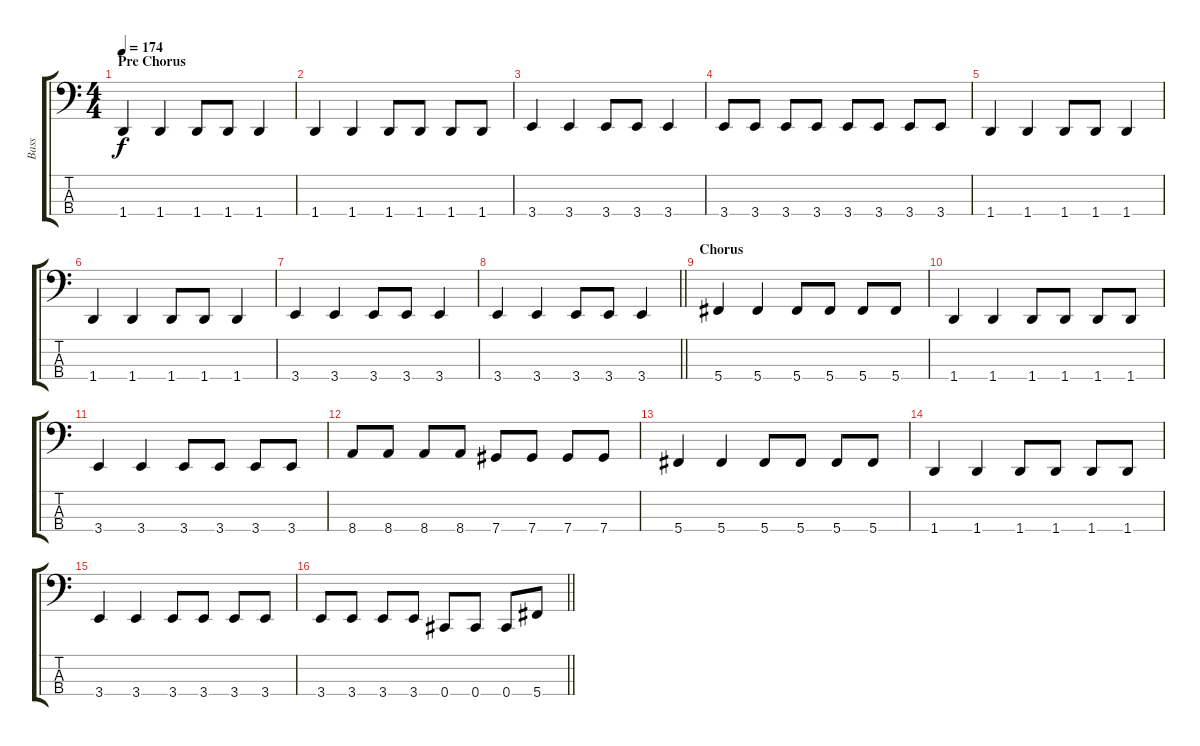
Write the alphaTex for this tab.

\track ("Bass" "Bass") {instrument electricbasspick}
\staff {score tabs}
\tuning (Gb2 Db2 Ab1 Db1) {hide}
\ts (4 4)
\section ("" "Pre Chorus")
\tempo 174
\clef f4
\ks c
1.4{t}.4{dy f} 1.4.4 1.4.8 1.4.8 1.4.4 |
1.4.4 1.4.4 1.4.8 1.4.8 1.4.8 1.4.8 |
3.4.4 3.4.4 3.4.8 3.4.8 3.4.4 |
3.4.8 3.4.8 3.4.8 3.4.8 3.4.8 3.4.8 3.4.8 3.4.8 |
1.4.4 1.4.4 1.4.8 1.4.8 1.4.4 |
1.4.4 1.4.4 1.4.8 1.4.8 1.4.4 |
3.4.4 3.4.4 3.4.8 3.4.8 3.4.4 |
\barLineRight lightlight
3.4.4 3.4.4 3.4.8 3.4.8 3.4.4 |
\section ("" "Chorus")
5.4.4 5.4.4 5.4.8 5.4.8 5.4.8 5.4.8 |
1.4.4 1.4.4 1.4.8 1.4.8 1.4.8 1.4.8 |
3.4.4 3.4.4 3.4.8 3.4.8 3.4.8 3.4.8 |
8.4.8 8.4.8 8.4.8 8.4.8 7.4.8 7.4.8 7.4.8 7.4.8 |
5.4.4 5.4.4 5.4.8 5.4.8 5.4.8 5.4.8 |
1.4.4 1.4.4 1.4.8 1.4.8 1.4.8 1.4.8 |
3.4.4 3.4.4 3.4.8 3.4.8 3.4.8 3.4.8 |
\barLineRight lightlight
3.4.8 3.4.8 3.4.8 3.4.8 0.4.8 0.4.8 0.4.8 5.4.8
